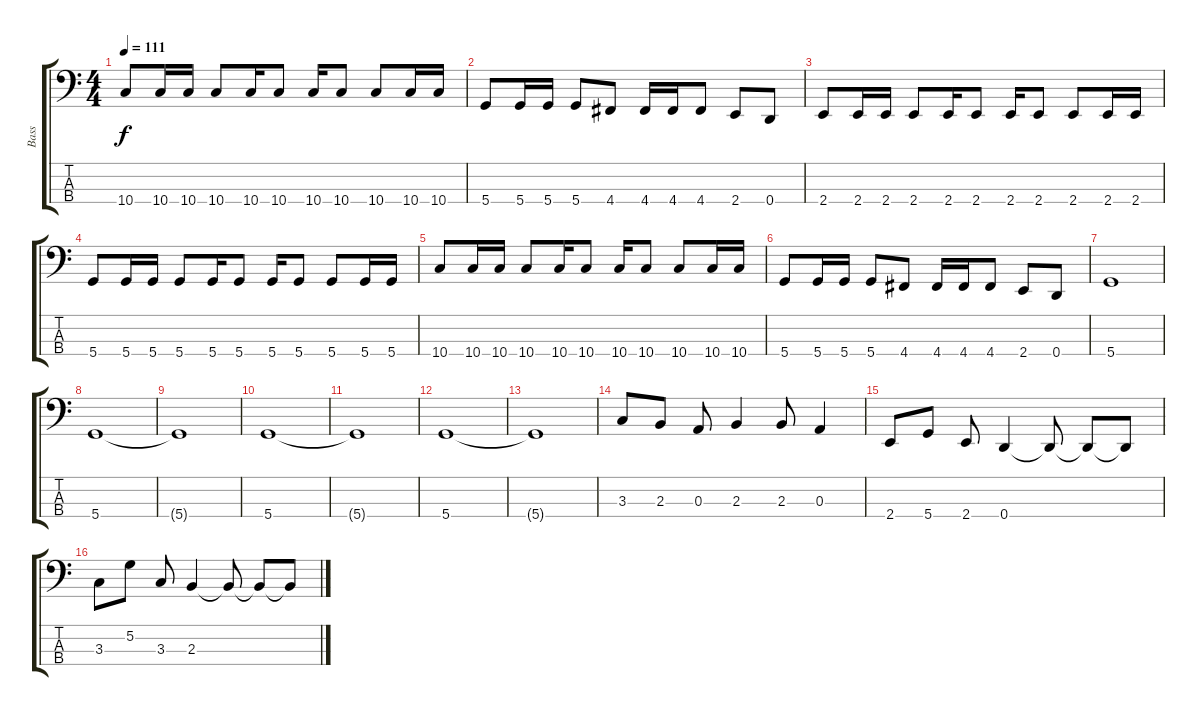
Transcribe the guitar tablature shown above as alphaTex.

\track ("Bass" "Bass") {instrument electricbasspick}
\staff {score tabs}
\tuning (G2 D2 A1 D1) {hide}
\ts (4 4)
\tempo 111
\clef f4
\ks c
10.4.8{dy f} 10.4.16 10.4.16 10.4.8 10.4.16 10.4.8 10.4.16 10.4.8 10.4.8 10.4.16 10.4.16 |
5.4.8 5.4.16 5.4.16 5.4.8 4.4.8 4.4.16 4.4.16 4.4.8 2.4.8 0.4.8 |
2.4.8 2.4.16 2.4.16 2.4.8 2.4.16 2.4.8 2.4.16 2.4.8 2.4.8 2.4.16 2.4.16 |
5.4.8 5.4.16 5.4.16 5.4.8 5.4.16 5.4.8 5.4.16 5.4.8 5.4.8 5.4.16 5.4.16 |
10.4.8 10.4.16 10.4.16 10.4.8 10.4.16 10.4.8 10.4.16 10.4.8 10.4.8 10.4.16 10.4.16 |
5.4.8 5.4.16 5.4.16 5.4.8 4.4.8 4.4.16 4.4.16 4.4.8 2.4.8 0.4.8 |
5.4.1 |
5.4.1 |
5.4{t}.1 |
5.4.1 |
5.4{t}.1 |
5.4.1 |
5.4{t}.1 |
3.3.8 2.3.8 0.3.8 2.3.4 2.3.8 0.3.4 |
2.4.8 5.4.8 2.4.8 0.4.4 0.4{t}.8 0.4{t}.8 0.4{t}.8 |
3.3.8 5.2.8 3.3.8 2.3.4 2.3{t}.8 2.3{t}.8 2.3{t}.8
